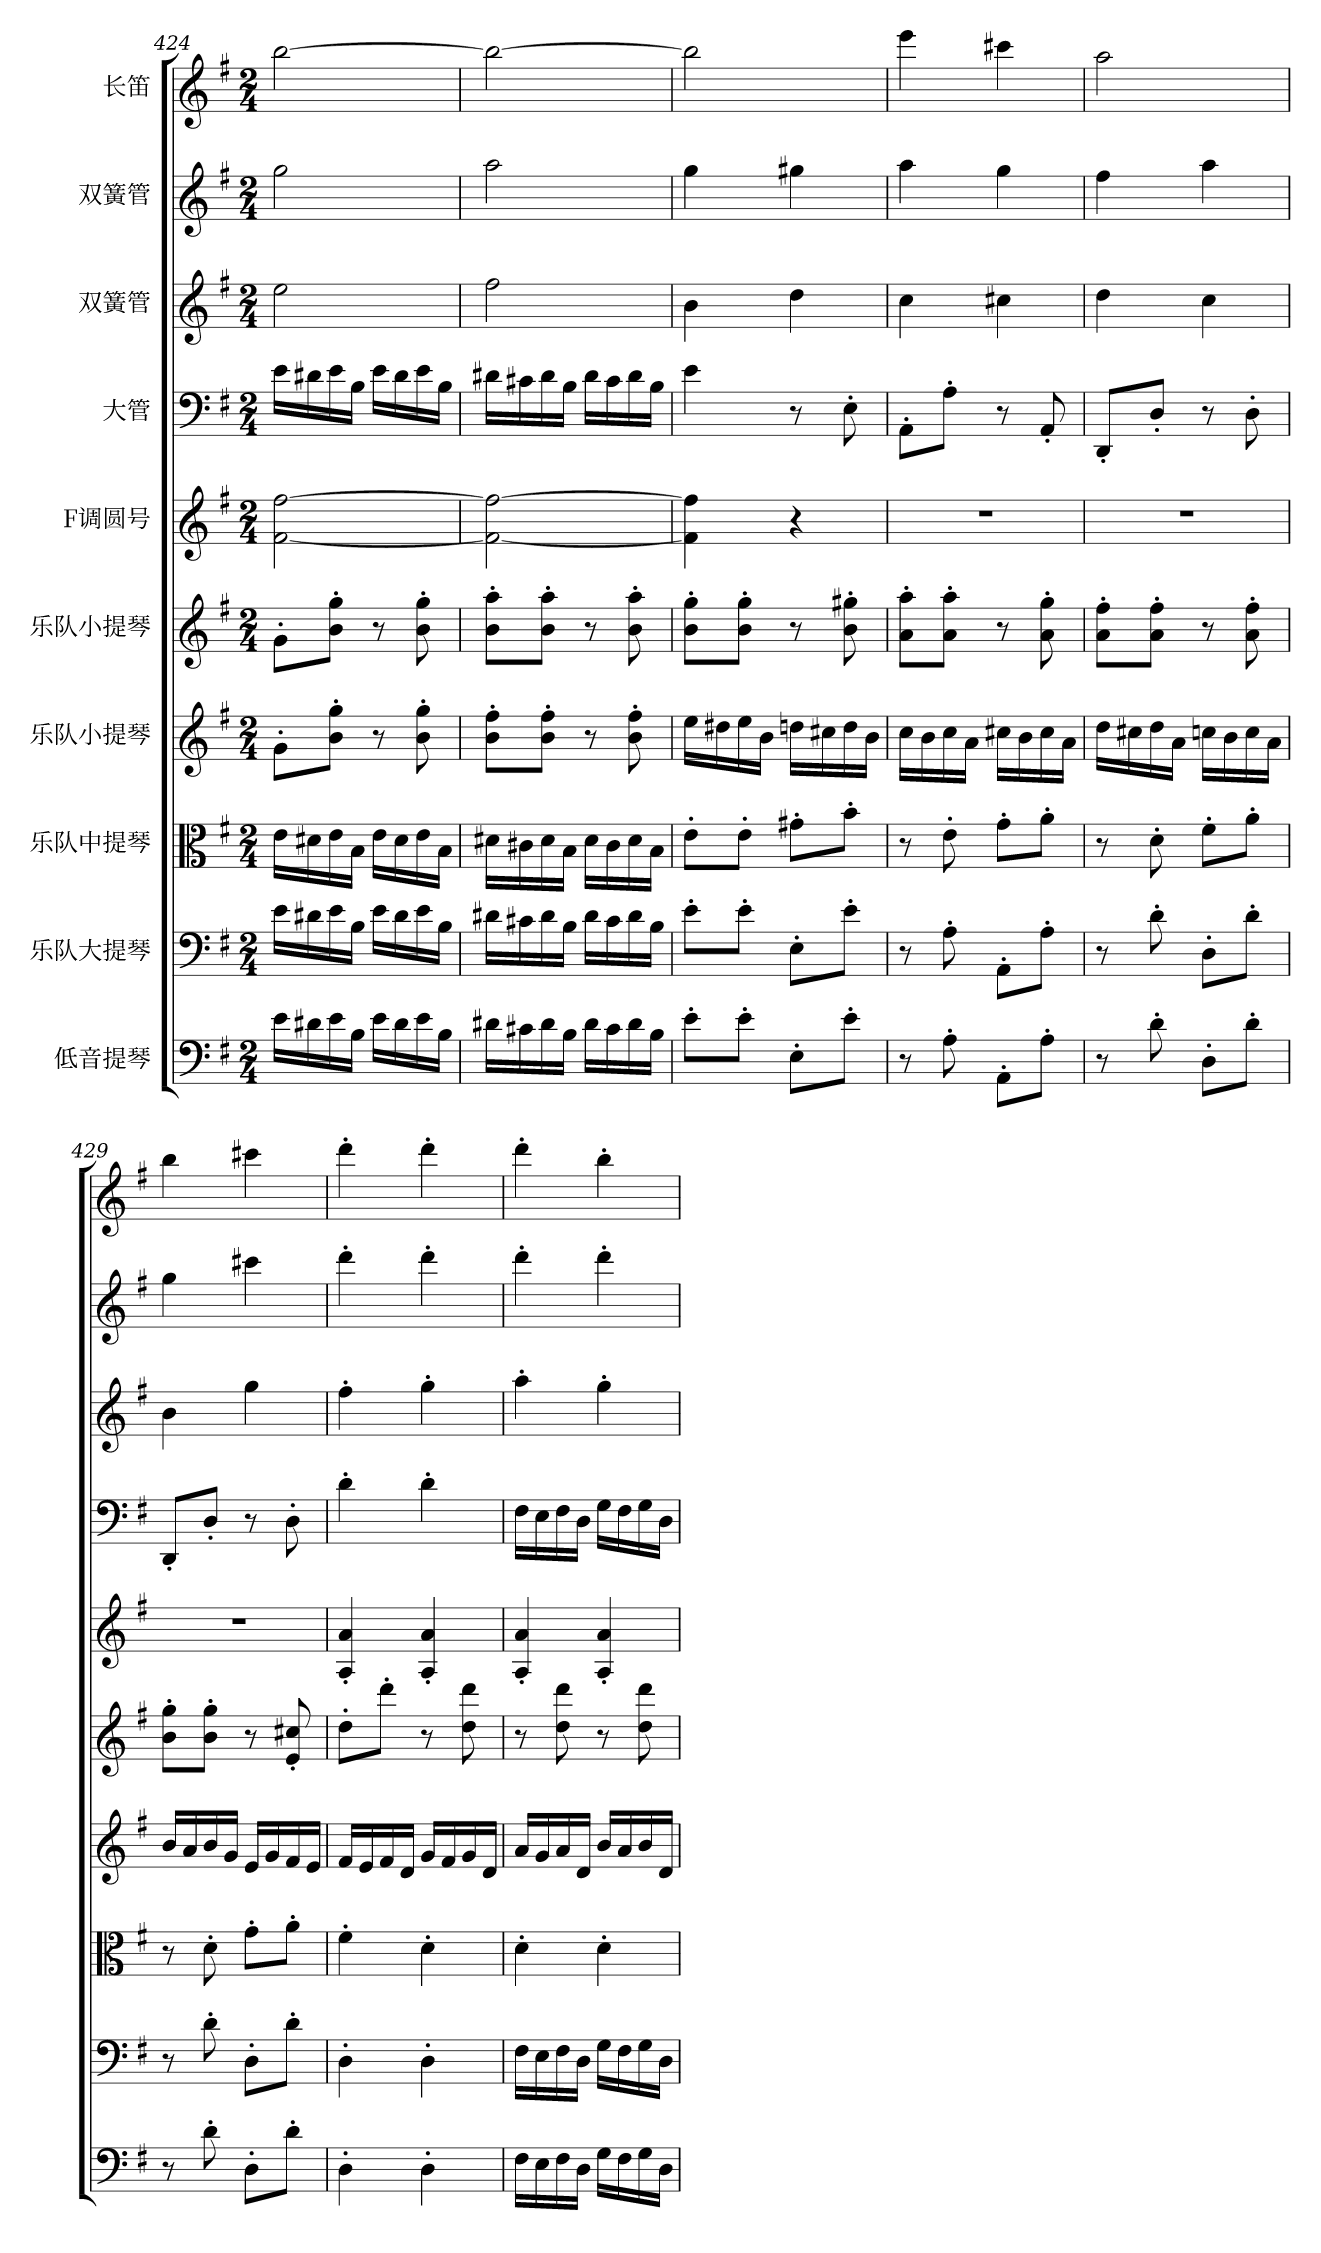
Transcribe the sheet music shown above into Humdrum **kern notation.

**kern	**kern	**kern	**kern	**kern	**kern	**kern	**kern	**kern	**kern
*part10	*part9	*part8	*part7	*part6	*part5	*part4	*part3	*part2	*part1
*staff10	*staff9	*staff8	*staff7	*staff6	*staff5	*staff4	*staff3	*staff2	*staff1
*I"低音提琴	*I"乐队大提琴	*I"乐队中提琴	*I"乐队小提琴	*I"乐队小提琴	*I"F调圆号	*I"大管	*I"双簧管	*I"双簧管	*I"长笛
*clefF4	*clefF4	*clefC3	*clefG2	*clefG2	*clefG2	*clefF4	*clefG2	*clefG2	*clefG2
*ITrd7c12	*	*	*	*	*ITrd4c7	*	*	*	*
*k[f#]	*k[f#]	*k[f#]	*k[f#]	*k[f#]	*k[]	*k[f#]	*k[f#]	*k[f#]	*k[f#]
*M2/4	*M2/4	*M2/4	*M2/4	*M2/4	*M2/4	*M2/4	*M2/4	*M2/4	*M2/4
=424	=424	=424	=424	=424	=424	=424	=424	=424	=424
16E\LL	16e\LL	16e\LL	8g'\L	8g'\L	[2B\ [2b\	16e\LL	2ee\	2gg\	[2bb\
16D#X\	16d#X\	16d#X\	.	.	.	16d#X\	.	.	.
16E\	16e\	16e\	8b\' 8gg\'J	8b\' 8gg\'J	.	16e\	.	.	.
16BB\JJ	16B\JJ	16B\JJ	.	.	.	16B\JJ	.	.	.
16E\LL	16e\LL	16e\LL	8r	8r	.	16e\LL	.	.	.
16D#\	16d#\	16d#\	.	.	.	16d#\	.	.	.
16E\	16e\	16e\	8b\' 8gg\'	8b\' 8gg\'	.	16e\	.	.	.
16BB\JJ	16B\JJ	16B\JJ	.	.	.	16B\JJ	.	.	.
=425	=425	=425	=425	=425	=425	=425	=425	=425	=425
16D#X\LL	16d#X\LL	16d#X\LL	8b\' 8ff#\'L	8b\' 8aa\'L	2B\_ 2b\_	16d#X\LL	2ff#\	2aa\	2bb\_
16C#X\	16c#X\	16c#X\	.	.	.	16c#X\	.	.	.
16D#\	16d#\	16d#\	8b\' 8ff#\'J	8b\' 8aa\'J	.	16d#\	.	.	.
16BB\JJ	16B\JJ	16B\JJ	.	.	.	16B\JJ	.	.	.
16D#\LL	16d#\LL	16d#\LL	8r	8r	.	16d#\LL	.	.	.
16C#\	16c#\	16c#\	.	.	.	16c#\	.	.	.
16D#\	16d#\	16d#\	8b\' 8ff#\'	8b\' 8aa\'	.	16d#\	.	.	.
16BB\JJ	16B\JJ	16B\JJ	.	.	.	16B\JJ	.	.	.
!!LO:PB:g=z
=426	=426	=426	=426	=426	=426	=426	=426	=426	=426
8E'\L	8e'\L	8e'\L	16ee\LL	8b\' 8gg\'L	4B\] 4b\]	4e\	4b\	4gg\	2bb\]
.	.	.	16dd#X\	.	.	.	.	.	.
8E'\J	8e'\J	8e'\J	16ee\	8b\' 8gg\'J	.	.	.	.	.
.	.	.	16b\JJ	.	.	.	.	.	.
8EE'\L	8E'\L	8g#X'\L	16ddn\LL	8r	4r	8r	4dd\	4gg#X\	.
.	.	.	16cc#X\	.	.	.	.	.	.
8E'\J	8e'\J	8b'\J	16dd\	8b\' 8gg#X\'	.	8E'\	.	.	.
.	.	.	16b\JJ	.	.	.	.	.	.
=427	=427	=427	=427	=427	=427	=427	=427	=427	=427
8r	8r	8r	16cc\LL	8a\' 8aa\'L	2r	8AA'\L	4cc\	4aa\	4eee\
.	.	.	16b\	.	.	.	.	.	.
8AA'\	8A'\	8e'\	16cc\	8a\' 8aa\'J	.	8A'\J	.	.	.
.	.	.	16a\JJ	.	.	.	.	.	.
8AAA'\L	8AA'\L	8g'\L	16cc#X\LL	8r	.	8r	4cc#X\	4gg\	4ccc#X\
.	.	.	16b\	.	.	.	.	.	.
8AA'\J	8A'\J	8a'\J	16cc#\	8a\' 8gg\'	.	8AA'/	.	.	.
.	.	.	16a\JJ	.	.	.	.	.	.
=428	=428	=428	=428	=428	=428	=428	=428	=428	=428
8r	8r	8r	16dd\LL	8a\' 8ff#\'L	2r	8DD'/L	4dd\	4ff#\	2aa\
.	.	.	16cc#X\	.	.	.	.	.	.
8D'\	8d'\	8d'\	16dd\	8a\' 8ff#\'J	.	8D'/J	.	.	.
.	.	.	16a\JJ	.	.	.	.	.	.
8DD'\L	8D'\L	8f#'\L	16ccn\LL	8r	.	8r	4cc\	4aa\	.
.	.	.	16b\	.	.	.	.	.	.
8D'\J	8d'\J	8a'\J	16cc\	8a\' 8ff#\'	.	8D'\	.	.	.
.	.	.	16a\JJ	.	.	.	.	.	.
=429	=429	=429	=429	=429	=429	=429	=429	=429	=429
8r	8r	8r	16b/LL	8b\' 8gg\'L	2r	8DD'/L	4b\	4gg\	4bb\
.	.	.	16a/	.	.	.	.	.	.
8D'\	8d'\	8d'\	16b/	8b\' 8gg\'J	.	8D'/J	.	.	.
.	.	.	16g/JJ	.	.	.	.	.	.
8DD'\L	8D'\L	8g'\L	16e/LL	8r	.	8r	4gg\	4ccc#X\	4ccc#X\
.	.	.	16g/	.	.	.	.	.	.
8D'\J	8d'\J	8a'\J	16f#/	8e/' 8cc#X/'	.	8D'\	.	.	.
.	.	.	16e/JJ	.	.	.	.	.	.
!!LO:PB:g=z
=430	=430	=430	=430	=430	=430	=430	=430	=430	=430
4DD'\	4D'\	4f#'\	16f#/LL	8dd'\L	4D/' 4d/'	4d'\	4ff#'\	4ddd'\	4ddd'\
.	.	.	16e/	.	.	.	.	.	.
.	.	.	16f#/	8ddd'\J	.	.	.	.	.
.	.	.	16d/JJ	.	.	.	.	.	.
4DD'\	4D'\	4d'\	16g/LL	8r	4D/' 4d/'	4d'\	4gg'\	4ddd'\	4ddd'\
.	.	.	16f#/	.	.	.	.	.	.
.	.	.	16g/	8dd\ 8ddd\	.	.	.	.	.
.	.	.	16d/JJ	.	.	.	.	.	.
=431	=431	=431	=431	=431	=431	=431	=431	=431	=431
16FF#\LL	16F#\LL	4d'\	16a/LL	8r	4D/' 4d/'	16F#\LL	4aa'\	4ddd'\	4ddd'\
16EE\	16E\	.	16g/	.	.	16E\	.	.	.
16FF#\	16F#\	.	16a/	8dd\ 8ddd\	.	16F#\	.	.	.
16DD\JJ	16D\JJ	.	16d/JJ	.	.	16D\JJ	.	.	.
16GG\LL	16G\LL	4d'\	16b/LL	8r	4D/' 4d/'	16G\LL	4gg'\	4ddd'\	4bb'\
16FF#\	16F#\	.	16a/	.	.	16F#\	.	.	.
16GG\	16G\	.	16b/	8dd\ 8ddd\	.	16G\	.	.	.
16DD\JJ	16D\JJ	.	16d/JJ	.	.	16D\JJ	.	.	.
=	=	=	=	=	=	=	=	=	=
*-	*-	*-	*-	*-	*-	*-	*-	*-	*-
